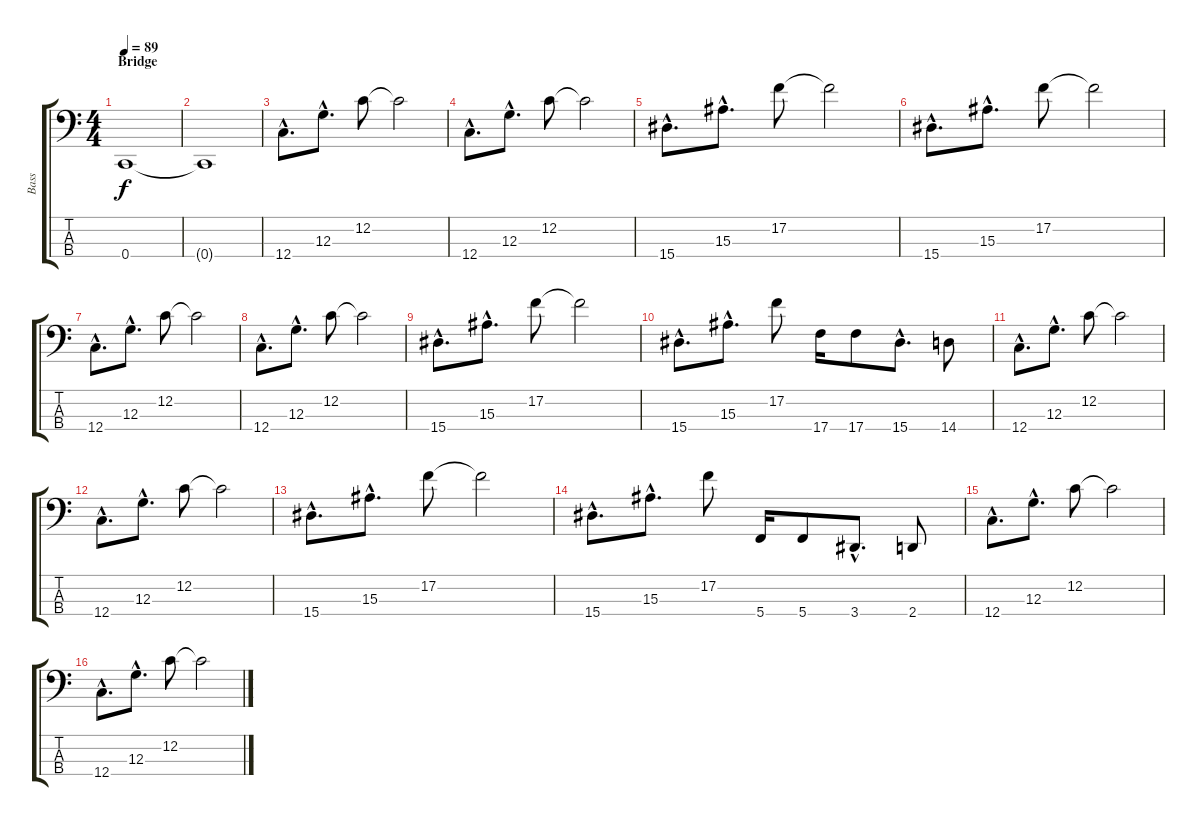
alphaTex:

\track ("Bass" "Bass") {instrument electricbassfinger}
\staff {score tabs}
\tuning (F2 C2 G1 C1) {hide}
\ts (4 4)
\section ("" "Bridge")
\tempo 89
\clef f4
\ks c
0.4.1{dy f} |
0.4{t}.1 |
12.4{hac}.8{d} 12.3{hac}.8{d} 12.2.8 12.2{t}.2 |
12.4{hac}.8{d} 12.3{hac}.8{d} 12.2.8 12.2{t}.2 |
15.4{hac}.8{d} 15.3{hac}.8{d} 17.2.8 17.2{t}.2 |
15.4{hac}.8{d} 15.3{hac}.8{d} 17.2.8 17.2{t}.2 |
12.4{hac}.8{d} 12.3{hac}.8{d} 12.2.8 12.2{t}.2 |
12.4{hac}.8{d} 12.3{hac}.8{d} 12.2.8 12.2{t}.2 |
15.4{hac}.8{d} 15.3{hac}.8{d} 17.2.8 17.2{t}.2 |
15.4{hac}.8{d} 15.3{hac}.8{d} 17.2.8 17.4.16 17.4.8 15.4{hac}.8{d} 14.4.8 |
12.4{hac}.8{d} 12.3{hac}.8{d} 12.2.8 12.2{t}.2 |
12.4{hac}.8{d} 12.3{hac}.8{d} 12.2.8 12.2{t}.2 |
15.4{hac}.8{d} 15.3{hac}.8{d} 17.2.8 17.2{t}.2 |
15.4{hac}.8{d} 15.3{hac}.8{d} 17.2.8 5.4.16 5.4.8 3.4{hac}.8{d} 2.4.8 |
12.4{hac}.8{d} 12.3{hac}.8{d} 12.2.8 12.2{t}.2 |
12.4{hac}.8{d} 12.3{hac}.8{d} 12.2.8 12.2{t}.2
